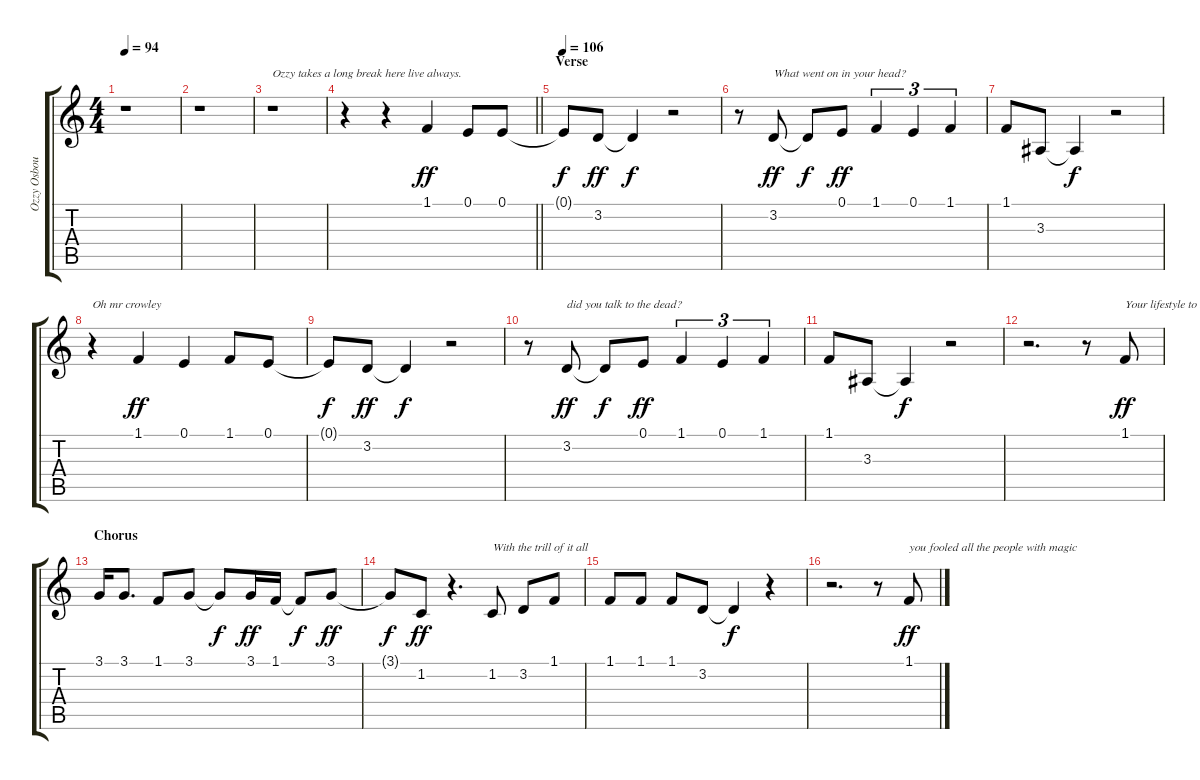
\track ("Ozzy Osbourne" "Ozzy Osbou") {instrument lead6voice}
\staff {score tabs}
\tuning (E4 B3 G3 D3 A2 E2) {hide}
\ts (4 4)
\tempo 94
\clef g2
\ks c
r.1{dy ff} |
r.1 |
r.1{txt "Ozzy takes a long break here live always."} |
\barLineRight lightlight
r.4 r.4 1.1.4 0.1.8 0.1.8 |
\section ("" "Verse")
\tempo 106
0.1{t}.8{dy f} 3.2.8{dy ff} 3.2{t}.4{dy f} r.2 |
r.8 3.2.8{txt "What went on in your head?" dy ff} 3.2{t}.8{dy f} 0.1.8{dy ff} 1.1.4{tu (3 2)} 0.1.4{tu (3 2)} 1.1.4{tu (3 2)} |
1.1.8 3.3.8 3.3{t}.4{dy f} r.2 |
r.4{txt "Oh mr crowley"} 1.1.4{dy ff} 0.1.4 1.1.8 0.1.8 |
0.1{t}.8{dy f} 3.2.8{dy ff} 3.2{t}.4{dy f} r.2 |
r.8 3.2.8{txt "did you talk to the dead?" dy ff} 3.2{t}.8{dy f} 0.1.8{dy ff} 1.1.4{tu (3 2)} 0.1.4{tu (3 2)} 1.1.4{tu (3 2)} |
1.1.8 3.3.8 3.3{t}.4{dy f} r.2 |
r.2{d} r.8 1.1.8{txt "Your lifestyle to me seemed so tragic" dy ff} |
\section ("" "Chorus")
3.1.16 3.1.8{d} 1.1.8 3.1.8 3.1{t}.8{dy f} 3.1.16{dy ff} 1.1.16 1.1{t}.8{dy f} 3.1.8{dy ff} |
3.1{t}.8{dy f} 1.2.8{dy ff} r.4{d} 1.2.8{txt "With the trill of it all"} 3.2.8 1.1.8 |
1.1.8 1.1.8 1.1.8 3.2.8 3.2{t}.4{dy f} r.4 |
r.2{d} r.8 1.1.8{txt "you fooled all the people with magic" dy ff}
